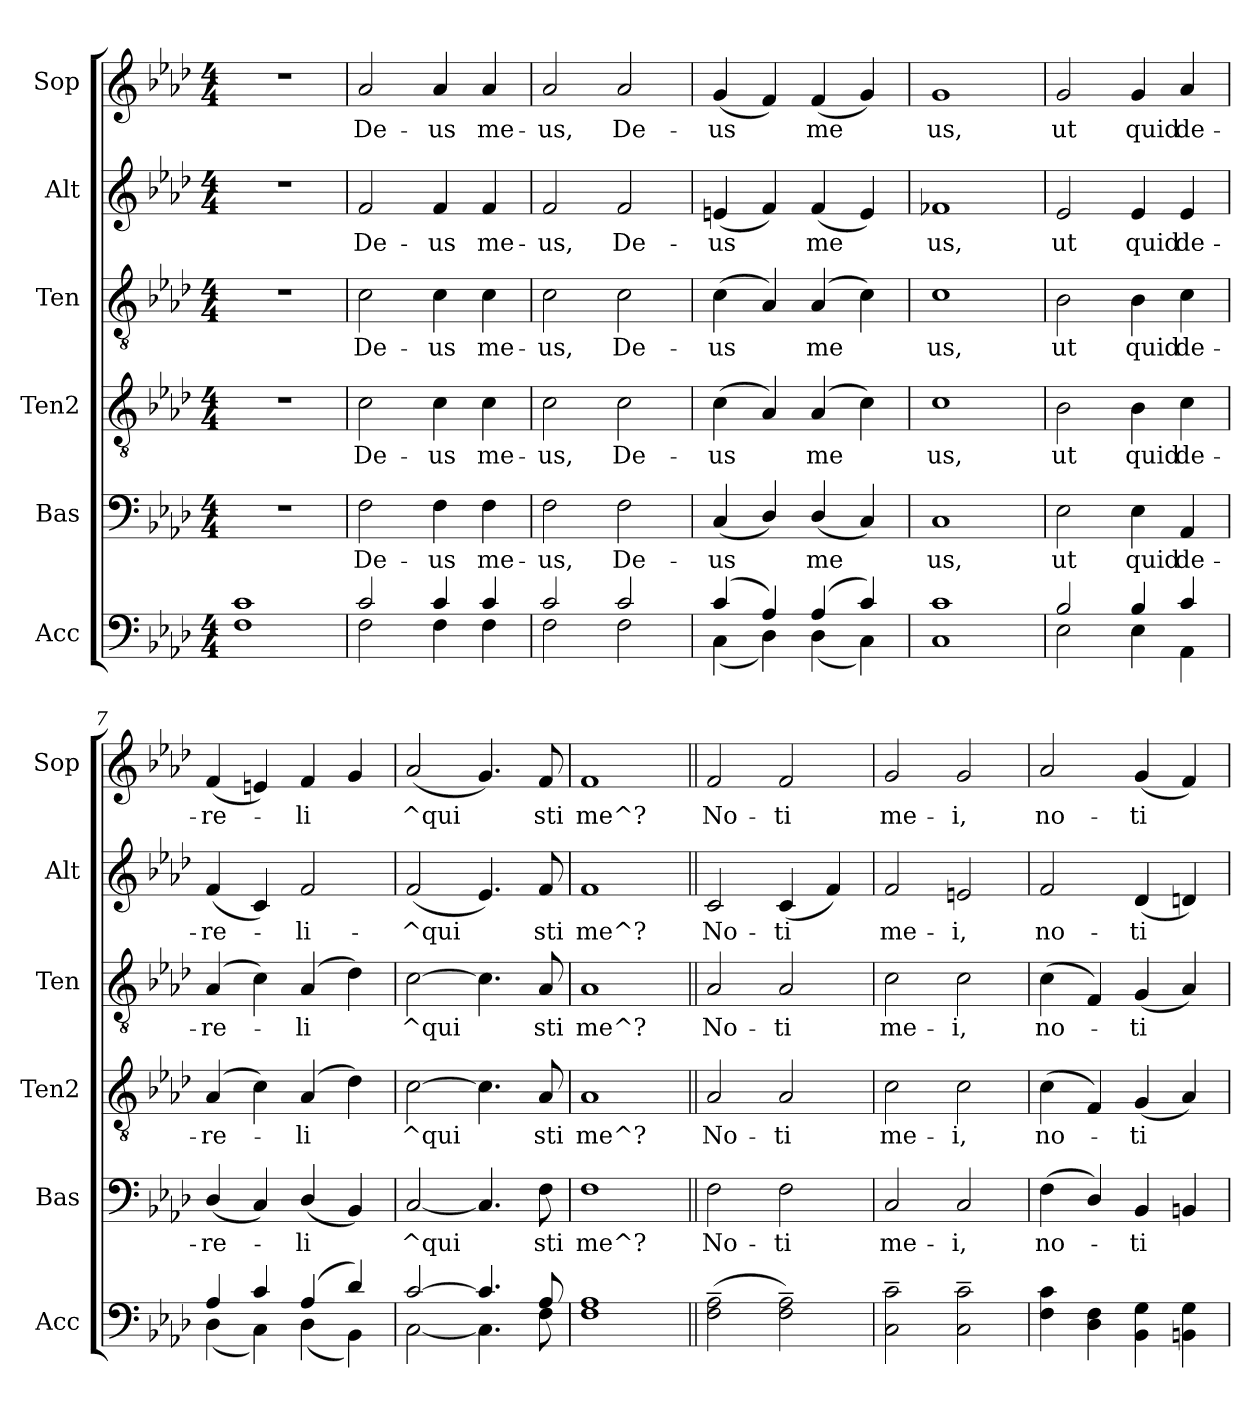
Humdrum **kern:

**kern	**kern	**text	**kern	**text	**kern	**text	**kern	**text	**kern	**text
*part6	*part5	*part5	*part4	*part4	*part3	*part3	*part2	*part2	*part1	*part1
*staff6	*staff5	*staff5	*staff4	*staff4	*staff3	*staff3	*staff2	*staff2	*staff1	*staff1
*I"Acc	*I"Bas	*	*I"Ten2	*	*I"Ten	*	*I"Alt	*	*I"Sop	*
*I'Acc	*I'Bas	*	*I'Ten2	*	*I'Ten	*	*I'Alt	*	*I'Sop	*
*stria5	*stria5	*	*stria5	*	*stria5	*	*stria5	*	*stria5	*
*clefF4	*clefF4	*	*clefGv2	*	*clefGv2	*	*clefG2	*	*clefG2	*
*k[b-e-a-d-]	*k[b-e-a-d-]	*	*k[b-e-a-d-]	*	*k[b-e-a-d-]	*	*k[b-e-a-d-]	*	*k[b-e-a-d-]	*
*A-:	*A-:	*	*A-:	*	*A-:	*	*A-:	*	*A-:	*
*M4/4	*M4/4	*	*M4/4	*	*M4/4	*	*M4/4	*	*M4/4	*
=1	=1	=1	=1	=1	=1	=1	=1	=1	=1	=1
1F 1c	1r	.	1r	.	1r	.	1r	.	1r	.
=2	=2	=2	=2	=2	=2	=2	=2	=2	=2	=2
*^	*	*	*	*	*	*	*	*	*	*
!	!	!	!LO:LY:b:cj	!	!LO:LY:b:cj	!	!LO:LY:b:cj	!	!LO:LY:b:cj	!	!LO:LY:b:cj
2c/	2F\	2F\	De-	2c\	De-	2c\	De-	2f/	De-	2a-/	De-
!	!	!	!LO:LY:b:cj	!	!LO:LY:b:cj	!	!LO:LY:b:cj	!	!LO:LY:b:cj	!	!LO:LY:b:cj
4c/	4F\	4F\	us	4c\	us	4c\	us	4f/	us	4a-/	us
!	!	!	!LO:LY:b:cj	!	!LO:LY:b:cj	!	!LO:LY:b:cj	!	!LO:LY:b:cj	!	!LO:LY:b:cj
4c/	4F\	4F\	me-	4c\	me-	4c\	me-	4f/	me-	4a-/	me-
=3	=3	=3	=3	=3	=3	=3	=3	=3	=3	=3	=3
!	!	!	!LO:LY:b:cj	!	!LO:LY:b:cj	!	!LO:LY:b:cj	!	!LO:LY:b:cj	!	!LO:LY:b:cj
2c/	2F\	2F\	us,	2c\	us,	2c\	us,	2f/	us,	2a-/	us,
!	!	!	!LO:LY:b:cj	!	!LO:LY:b:cj	!	!LO:LY:b:cj	!	!LO:LY:b:cj	!	!LO:LY:b:cj
2c/	2F\	2F\	De-	2c\	De-	2c\	De-	2f/	De-	2a-/	De-
=4	=4	=4	=4	=4	=4	=4	=4	=4	=4	=4	=4
!	!	!	!LO:LY:b:cj	!	!LO:LY:b:cj	!	!LO:LY:b:cj	!	!LO:LY:b:cj	!	!LO:LY:b:cj
(>4c/	(<4C\	(<4C/	us	(>4c\	us	(>4c\	us	(<4en/	us	(<4g/	us
!	!	!	!LO:LY:b:cj	!	!LO:LY:b:cj	!	!LO:LY:b:cj	!	!LO:LY:b:cj	!	!LO:LY:b:cj
4A-/)	4D-\)	4D-/)	.	4A-/)	.	4A-/)	.	4f/)	.	4f/)	.
!	!	!	!LO:LY:b:cj	!	!LO:LY:b:cj	!	!LO:LY:b:cj	!	!LO:LY:b:cj	!	!LO:LY:b:cj
(>4A-/	(<4D-\	(<4D-/	me-	(<4A-/	me-	(<4A-/	me-	(<4f/	me-	(<4f/	me-
!	!	!	!LO:LY:b:cj	!	!LO:LY:b:cj	!	!LO:LY:b:cj	!	!LO:LY:b:cj	!	!LO:LY:b:cj
4c/)	4C\)	4C/)	--	4c\)	--	4c\)	--	4e/)	--	4g/)	--
!!LO:LB:g=z
=5	=5	=5	=5	=5	=5	=5	=5	=5	=5	=5	=5
!	!	!	!LO:LY:b:cj	!	!LO:LY:b:cj	!	!LO:LY:b:cj	!	!LO:LY:b:cj	!	!LO:LY:b:cj
*v	*v	*	*	*	*	*	*	*	*	*	*
1c 1C	1C	us,	1c	us,	1c	us,	1f-X	us,	1g	us,
=6	=6	=6	=6	=6	=6	=6	=6	=6	=6	=6
*^	*	*	*	*	*	*	*	*	*	*
!	!	!	!LO:LY:b:cj	!	!LO:LY:b:cj	!	!LO:LY:b:cj	!	!LO:LY:b:cj	!	!LO:LY:b:cj
2B-/	2E-\	2E-\	ut	2B-\	ut	2B-\	ut	2e-/	ut	2g/	ut
!	!	!	!LO:LY:b:cj	!	!LO:LY:b:cj	!	!LO:LY:b:cj	!	!LO:LY:b:cj	!	!LO:LY:b:cj
4B-/	4E-\	4E-\	quid	4B-\	quid	4B-\	quid	4e-/	quid	4g/	quid
!	!	!	!LO:LY:b:cj	!	!LO:LY:b:cj	!	!LO:LY:b:cj	!	!LO:LY:b:cj	!	!LO:LY:b:cj
4c/	4AA-\	4AA-/	de-	4c\	de-	4c\	de-	4e-/	de-	4a-/	de-
=7	=7	=7	=7	=7	=7	=7	=7	=7	=7	=7	=7
!	!	!	!LO:LY:b:cj	!	!LO:LY:b:cj	!	!LO:LY:b:cj	!	!LO:LY:b:cj	!	!LO:LY:b:cj
4A-/	(<4D-\	(<4D-/	re-	(<4A-/	re-	(<4A-/	re-	(<4f/	re-	(<4f/	re-
!	!	!	!LO:LY:b:cj	!	!LO:LY:b:cj	!	!LO:LY:b:cj	!	!LO:LY:b:cj	!	!LO:LY:b:cj
4c/	4C\)	4C/)	.	4c\)	.	4c\)	.	4c/)	.	4en/)	.
!	!	!	!LO:LY:b:cj	!	!LO:LY:b:cj	!	!LO:LY:b:cj	!	!LO:LY:b:cj	!	!LO:LY:b:cj
(>4A-/	(<4D-\	(<4D-/	li-	(<4A-/	li-	(<4A-/	li-	2f/	li-	4f/	li-
!	!	!	!LO:LY:b:cj	!	!LO:LY:b:cj	!	!LO:LY:b:cj	!	!	!	!LO:LY:b:cj
4d-/)	4BB-\)	4BB-/)	--	4d-\)	--	4d-\)	--	.	.	4g/	--
!!LO:PB:g=z
=8	=8	=8	=8	=8	=8	=8	=8	=8	=8	=8	=8
!	!	!	!LO:LY:b:cj	!	!LO:LY:b:cj	!	!LO:LY:b:cj	!	!LO:LY:b:cj	!	!LO:LY:b:cj
[>2c/	[<2C\	[<2C/	^qui	[>2c\	^qui	[>2c\	^qui	(<2f/	^qui	(<2a-/	^qui
!	!	!	!LO:LY:b:cj	!	!LO:LY:b:cj	!	!LO:LY:b:cj	!	!LO:LY:b:cj	!	!LO:LY:b:cj
4.c/]	4.C\]	4.C/]	.	4.c\]	.	4.c\]	.	4.e-/)	.	4.g/)	.
!	!	!	!LO:LY:b:cj	!	!LO:LY:b:cj	!	!LO:LY:b:cj	!	!LO:LY:b:cj	!	!LO:LY:b:cj
8A-/	8F\	8F\	sti	8A-/	sti	8A-/	sti	8f/	sti	8f/	sti
=9	=9	=9	=9	=9	=9	=9	=9	=9	=9	=9	=9
!	!	!	!LO:LY:b:cj	!	!LO:LY:b:cj	!	!LO:LY:b:cj	!	!LO:LY:b:cj	!	!LO:LY:b:cj
*v	*v	*	*	*	*	*	*	*	*	*	*
1A- 1F	1F	me^?	1A-	me^?	1A-	me^?	1f	me^?	1f	me^?
=10||	=10||	=10||	=10||	=10||	=10||	=10||	=10||	=10||	=10||	=10||
!	!	!LO:LY:b:cj	!	!LO:LY:b:cj	!	!LO:LY:b:cj	!	!LO:LY:b:cj	!	!LO:LY:b:cj
(<2A-\~> 2F\~>	2F\	No-	2A-/	No-	2A-/	No-	2c/	No-	2f/	No-
!	!	!LO:LY:b:cj	!	!LO:LY:b:cj	!	!LO:LY:b:cj	!	!LO:LY:b:cj	!	!LO:LY:b:cj
2A-\~> 2F\~>)	2F\	ti	2A-/	ti	2A-/	ti	(<4c/	ti	2f/	ti
!	!	!	!	!	!	!	!	!LO:LY:b:cj	!	!
.	.	.	.	.	.	.	4f/)	.	.	.
=11	=11	=11	=11	=11	=11	=11	=11	=11	=11	=11
!	!	!LO:LY:b:cj	!	!LO:LY:b:cj	!	!LO:LY:b:cj	!	!LO:LY:b:cj	!	!LO:LY:b:cj
2c\~> 2C\~>	2C/	me-	2c\	me-	2c\	me-	2f/	me-	2g/	me-
!	!	!LO:LY:b:cj	!	!LO:LY:b:cj	!	!LO:LY:b:cj	!	!LO:LY:b:cj	!	!LO:LY:b:cj
2c\~> 2C\~>	2C/	i,	2c\	i,	2c\	i,	2en/	i,	2g/	i,
!!LO:LB:g=z
=12	=12	=12	=12	=12	=12	=12	=12	=12	=12	=12
!	!	!LO:LY:b:cj	!	!LO:LY:b:cj	!	!LO:LY:b:cj	!	!LO:LY:b:cj	!	!LO:LY:b:cj
4c\ 4F\	(>4F\	no-	(>4c\	no-	(>4c\	no-	2f/	no-	2a-/	no-
!	!	!LO:LY:b:cj	!	!LO:LY:b:cj	!	!LO:LY:b:cj	!	!	!	!
4D-\ 4F\	4D-/)	.	4F/)	.	4F/)	.	.	.	.	.
!	!	!LO:LY:b:cj	!	!LO:LY:b:cj	!	!LO:LY:b:cj	!	!LO:LY:b:cj	!	!LO:LY:b:cj
4BB-\ 4G\	4BB-/	ti	(<4G/	ti	(<4G/	ti	(<4d-/	ti	(<4g/	ti
!	!	!LO:LY:b:cj	!	!LO:LY:b:cj	!	!LO:LY:b:cj	!	!LO:LY:b:cj	!	!LO:LY:b:cj
4BBn\ 4G\	4BBn/	.	4A-/)	.	4A-/)	.	4dn/)	.	4f/)	.
=	=	=	=	=	=	=	=	=	=	=
*-	*-	*-	*-	*-	*-	*-	*-	*-	*-	*-
